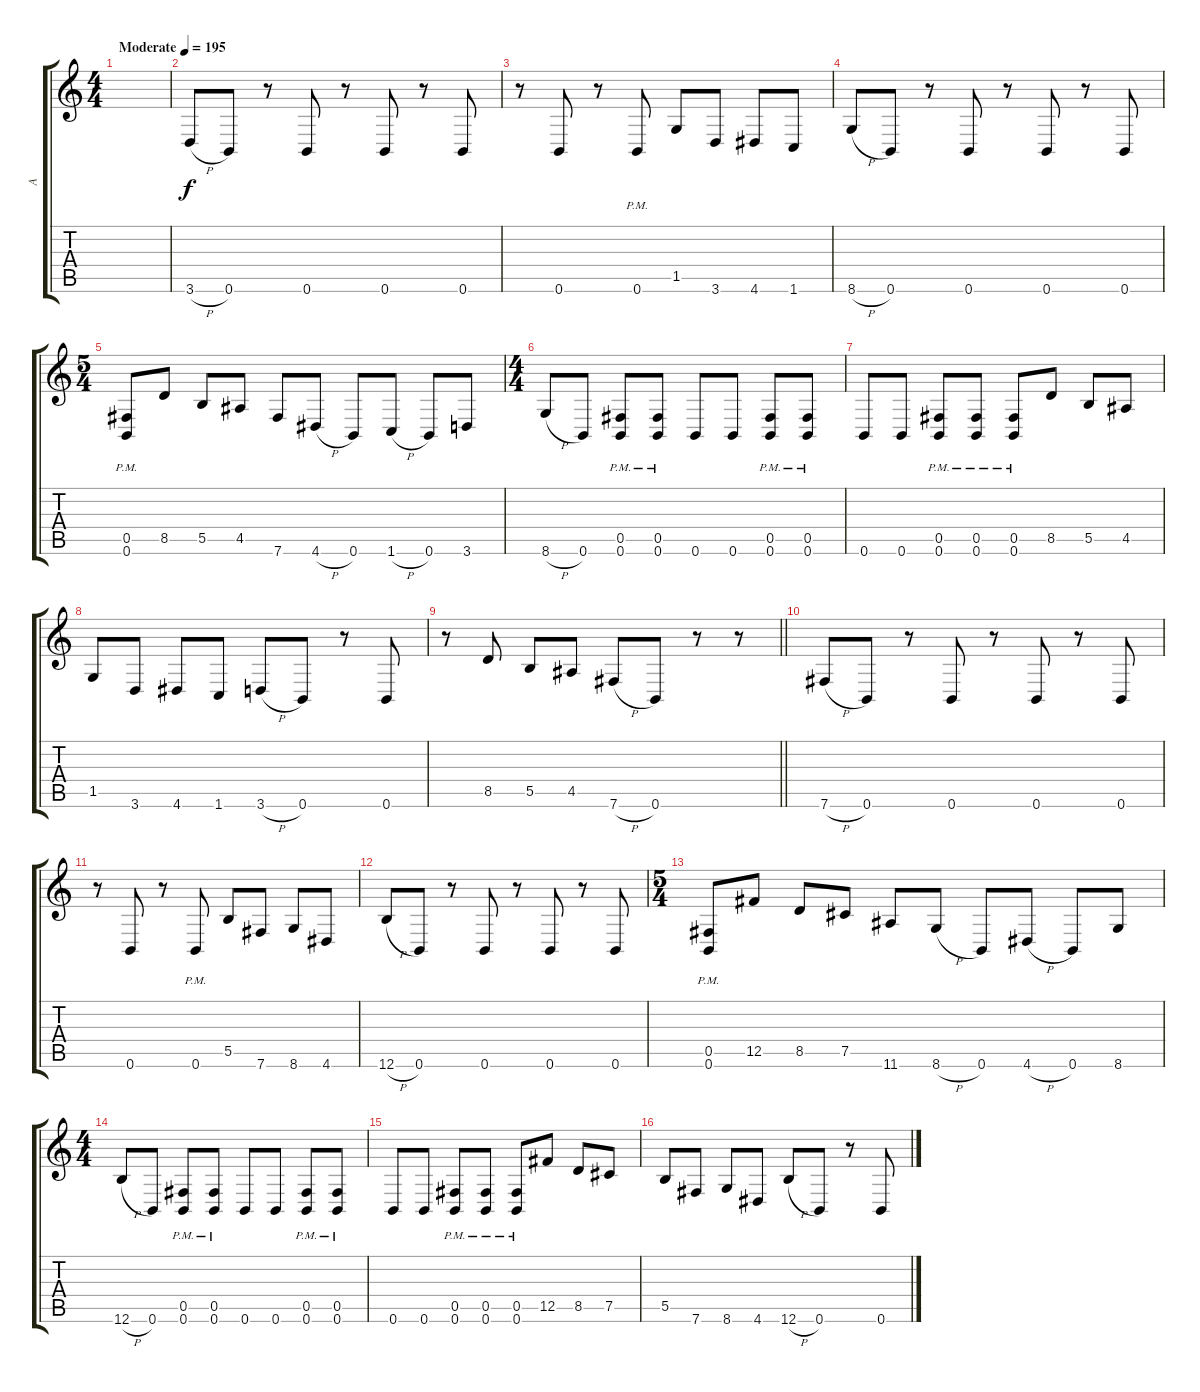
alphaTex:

\track ("A" "A") {instrument distortionguitar}
\staff {score tabs}
\tuning (Db4 Ab3 E3 B2 Gb2 B1) {hide}
\ts (4 4)
\tempo (195 "Moderate")
\clef g2
\ks c
|
3.6{h}.8 0.6.8 r.8 0.6.8 r.8 0.6.8 r.8 0.6.8 |
r.8 0.6.8 r.8 0.6{pm}.8 1.5.8 3.6.8 4.6.8 1.6.8 |
8.6{h}.8 0.6.8 r.8 0.6.8 r.8 0.6.8 r.8 0.6.8 |
\ts (5 4)
(0.5{pm} 0.6{pm}).8 8.5.8 5.5.8 4.5.8 7.6.8 4.6{h}.8 0.6.8 1.6{h}.8 0.6.8 3.6.8 |
\ts (4 4)
8.6{h}.8 0.6.8 (0.5{pm} 0.6{pm}).8 (0.5{pm} 0.6{pm}).8 0.6.8 0.6.8 (0.5{pm} 0.6{pm}).8 (0.5{pm} 0.6{pm}).8 |
0.6.8 0.6.8 (0.5{pm} 0.6{pm}).8 (0.5{pm} 0.6{pm}).8 (0.5{pm} 0.6{pm}).8 8.5.8 5.5.8 4.5.8 |
1.5.8 3.6.8 4.6.8 1.6.8 3.6{h}.8 0.6.8 r.8 0.6.8 |
\barLineRight lightlight
r.8 8.5.8 5.5.8 4.5.8 7.6{h}.8 0.6.8 r.8 r.8 |
\section ("" "")
7.6{h}.8 0.6.8 r.8 0.6.8 r.8 0.6.8 r.8 0.6.8 |
r.8 0.6.8 r.8 0.6{pm}.8 5.5.8 7.6.8 8.6.8 4.6.8 |
12.6{h}.8 0.6.8 r.8 0.6.8 r.8 0.6.8 r.8 0.6.8 |
\ts (5 4)
(0.5{pm} 0.6{pm}).8 12.5.8 8.5.8 7.5.8 11.6.8 8.6{h}.8 0.6.8 4.6{h}.8 0.6.8 8.6.8 |
\ts (4 4)
12.6{h}.8 0.6.8 (0.5{pm} 0.6{pm}).8 (0.5{pm} 0.6{pm}).8 0.6.8 0.6.8 (0.5{pm} 0.6{pm}).8 (0.5{pm} 0.6{pm}).8 |
0.6.8 0.6.8 (0.5{pm} 0.6{pm}).8 (0.5{pm} 0.6{pm}).8 (0.5{pm} 0.6{pm}).8 12.5.8 8.5.8 7.5.8 |
5.5.8 7.6.8 8.6.8 4.6.8 12.6{h}.8 0.6.8 r.8 0.6.8
